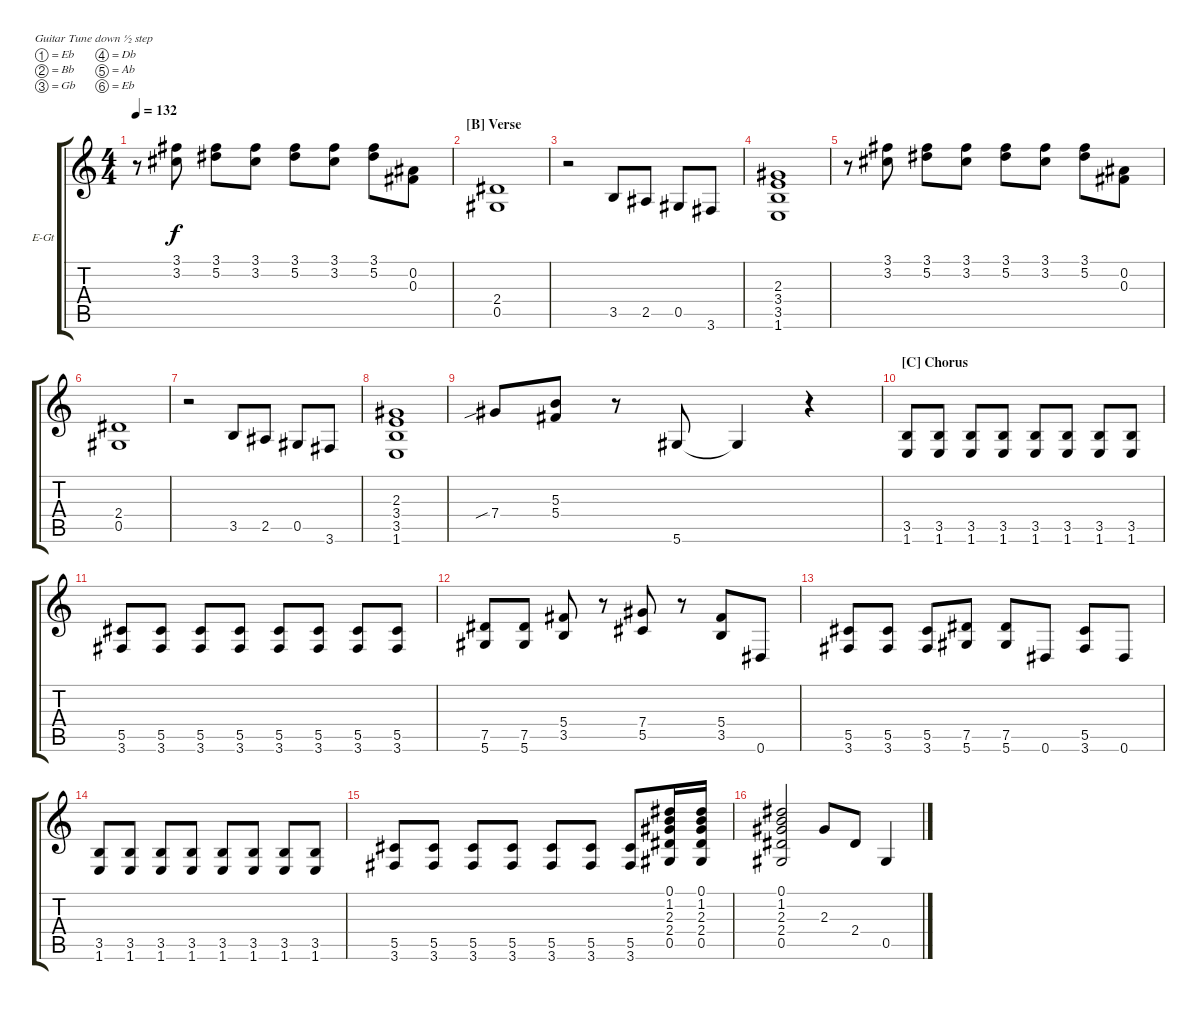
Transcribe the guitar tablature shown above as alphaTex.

\bracketExtendMode groupsimilarinstruments
\firstSystemTrackNameOrientation horizontal
\otherSystemsTrackNameOrientation horizontal
\track ("Guitar 1" "E-Gt") {instrument overdrivenguitar}
\staff {score tabs}
\tuning (Eb4 Bb3 Gb3 Db3 Ab2 Eb2)
\ts (4 4)
\tempo 132
\clef g2
\scale
1.03909
\ks aminor
r.8{dy f} (3.1 3.2).8 (3.1 5.2).8 (3.1 3.2).8 (5.2 3.1).8 (3.1 3.2).8 (5.2 3.1).8 (0.2 0.3).8 |
\section ("B" "Verse")
\scale
0.960908 (0.5 2.4).1 |
\scale
1.03909 r.2 3.5.8 2.5.8 0.5.8 3.6.8 |
\scale
0.960908 (1.6 3.5 3.4 2.3).1 |
\scale
1.03909 r.8 (3.1 3.2).8 (3.1 5.2).8 (3.1 3.2).8 (5.2 3.1).8 (3.1 3.2).8 (5.2 3.1).8 (0.2 0.3).8 |
\scale
0.960908 (0.5 2.4).1 |
\scale
1.03909 r.2 3.5.8 2.5.8 0.5.8 3.6.8 |
\scale
0.960908 (1.6 3.5 3.4 2.3).1 |
\scale
1.03909 7.4{sib}.8 (5.4 5.3).8 r.8 5.6.8 5.6{t}.4 r.4 |
\section ("C" "Chorus")
\scale
0.960908 (1.6 3.5).8 (1.6 3.5).8 (1.6 3.5).8 (1.6 3.5).8 (1.6 3.5).8 (1.6 3.5).8 (1.6 3.5).8 (1.6 3.5).8 |
\scale
1.03909 (3.6 5.5).8 (3.6 5.5).8 (3.6 5.5).8 (3.6 5.5).8 (3.6 5.5).8 (3.6 5.5).8 (3.6 5.5).8 (3.6 5.5).8 |
\scale
0.960908 (5.6 7.5).8 (5.6 7.5).8 (3.5 5.4).8 r.8 (5.5 7.4).8 r.8 (3.5 5.4).8 0.6.8 |
\scale
1.03909 (3.6 5.5).8 (3.6 5.5).8 (3.6 5.5).8 (5.6 7.5).8 (5.6 7.5).8 0.6.8 (3.6 5.5).8 0.6.8 |
\scale
0.960908 (1.6 3.5).8 (1.6 3.5).8 (1.6 3.5).8 (1.6 3.5).8 (1.6 3.5).8 (1.6 3.5).8 (1.6 3.5).8 (1.6 3.5).8 |
\scale
1.03909 (3.6 5.5).8 (3.6 5.5).8 (3.6 5.5).8 (3.6 5.5).8 (3.6 5.5).8 (3.6 5.5).8 (3.6 5.5).8 (0.5 2.4 2.3 1.2 0.1).16 (0.5 2.4 2.3 1.2 0.1).16 |
\scale
0.960908 (0.5 2.4 2.3 1.2 0.1).2 2.3.8 2.4.8 0.5.4
